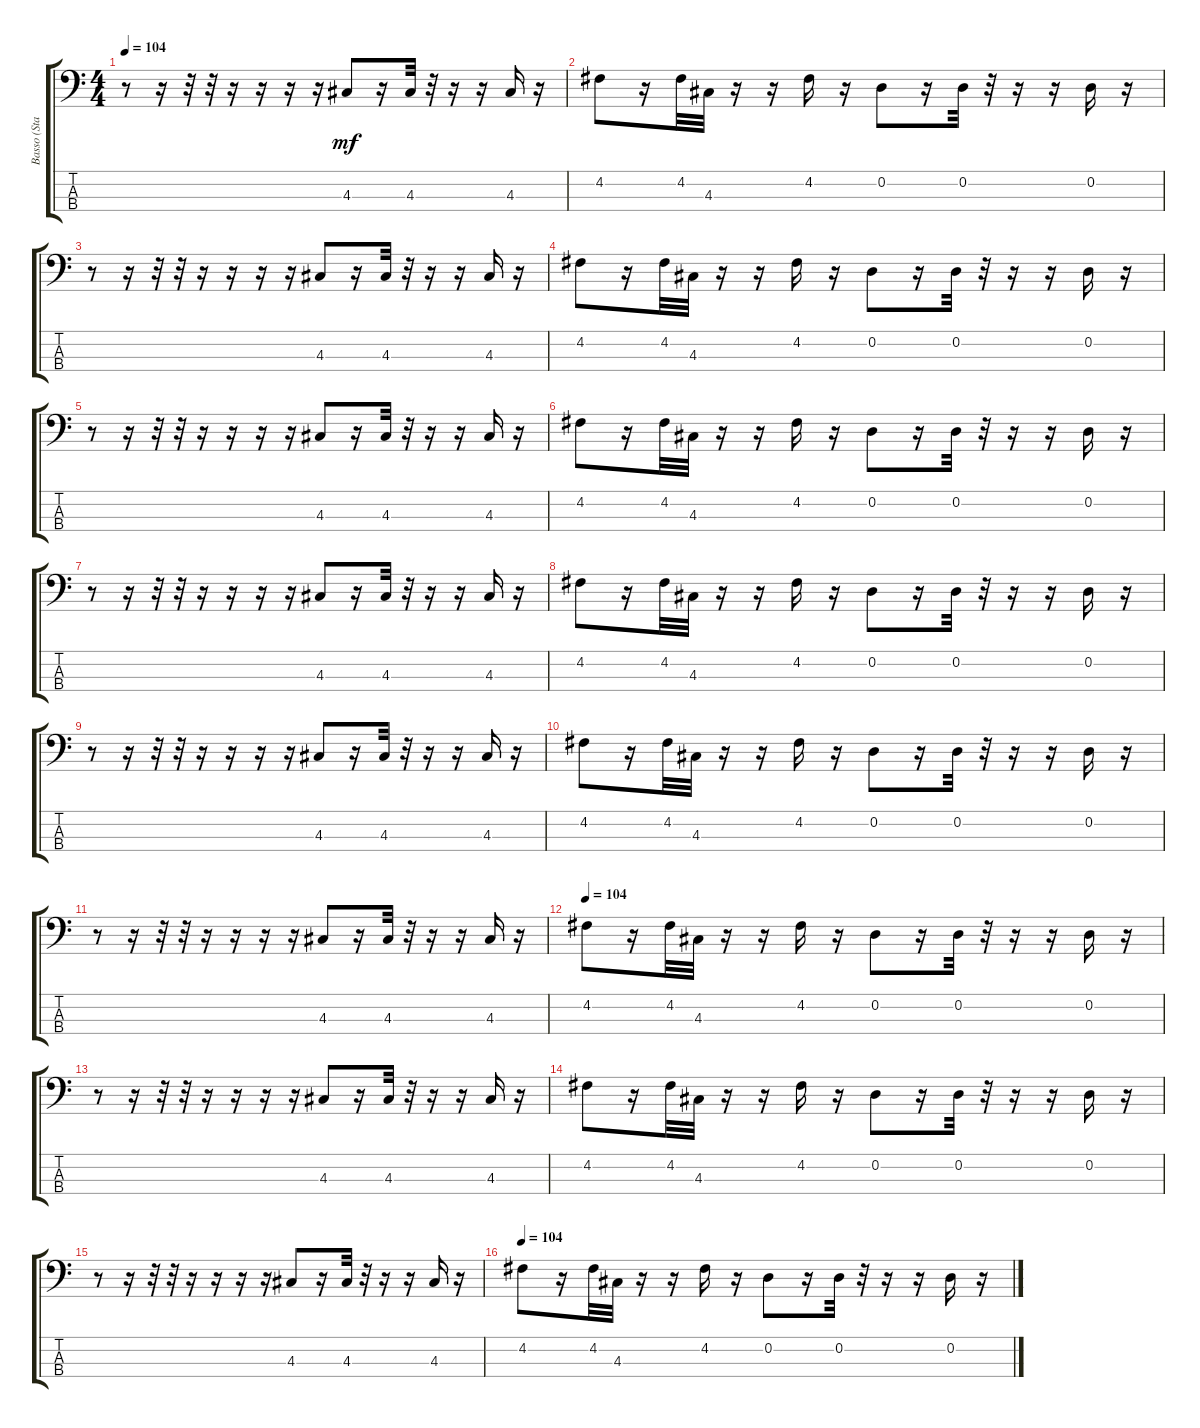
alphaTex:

\track ("Basso (Staff 1)" "Basso (Sta") {instrument electricbassfinger}
\staff {score tabs}
\tuning (G2 D2 A1 E1) {hide}
\ts (4 4)
\tempo 104
\clef f4
\ks c
r.8{dy mf} r.16 r.32 r.32 r.16 r.16 r.16 r.16 4.3.8 r.16 4.3.32 r.32 r.16 r.16 4.3.16 r.16 |
4.2.8 r.16 4.2.32 4.3.32 r.16 r.16 4.2.16 r.16 0.2.8 r.16 0.2.32 r.32 r.16 r.16 0.2.16 r.16 |
r.8 r.16 r.32 r.32 r.16 r.16 r.16 r.16 4.3.8 r.16 4.3.32 r.32 r.16 r.16 4.3.16 r.16 |
4.2.8 r.16 4.2.32 4.3.32 r.16 r.16 4.2.16 r.16 0.2.8 r.16 0.2.32 r.32 r.16 r.16 0.2.16 r.16 |
r.8 r.16 r.32 r.32 r.16 r.16 r.16 r.16 4.3.8 r.16 4.3.32 r.32 r.16 r.16 4.3.16 r.16 |
4.2.8 r.16 4.2.32 4.3.32 r.16 r.16 4.2.16 r.16 0.2.8 r.16 0.2.32 r.32 r.16 r.16 0.2.16 r.16 |
r.8 r.16 r.32 r.32 r.16 r.16 r.16 r.16 4.3.8 r.16 4.3.32 r.32 r.16 r.16 4.3.16 r.16 |
4.2.8 r.16 4.2.32 4.3.32 r.16 r.16 4.2.16 r.16 0.2.8 r.16 0.2.32 r.32 r.16 r.16 0.2.16 r.16 |
r.8 r.16 r.32 r.32 r.16 r.16 r.16 r.16 4.3.8 r.16 4.3.32 r.32 r.16 r.16 4.3.16 r.16 |
4.2.8 r.16 4.2.32 4.3.32 r.16 r.16 4.2.16 r.16 0.2.8 r.16 0.2.32 r.32 r.16 r.16 0.2.16 r.16 |
r.8 r.16 r.32 r.32 r.16 r.16 r.16 r.16 4.3.8 r.16 4.3.32 r.32 r.16 r.16 4.3.16 r.16 |
\tempo 104
4.2.8 r.16 4.2.32 4.3.32 r.16 r.16 4.2.16 r.16 0.2.8 r.16 0.2.32 r.32 r.16 r.16 0.2.16 r.16 |
r.8 r.16 r.32 r.32 r.16 r.16 r.16 r.16 4.3.8 r.16 4.3.32 r.32 r.16 r.16 4.3.16 r.16 |
4.2.8 r.16 4.2.32 4.3.32 r.16 r.16 4.2.16 r.16 0.2.8 r.16 0.2.32 r.32 r.16 r.16 0.2.16 r.16 |
r.8 r.16 r.32 r.32 r.16 r.16 r.16 r.16 4.3.8 r.16 4.3.32 r.32 r.16 r.16 4.3.16 r.16 |
\tempo 104
4.2.8 r.16 4.2.32 4.3.32 r.16 r.16 4.2.16 r.16 0.2.8 r.16 0.2.32 r.32 r.16 r.16 0.2.16 r.16
